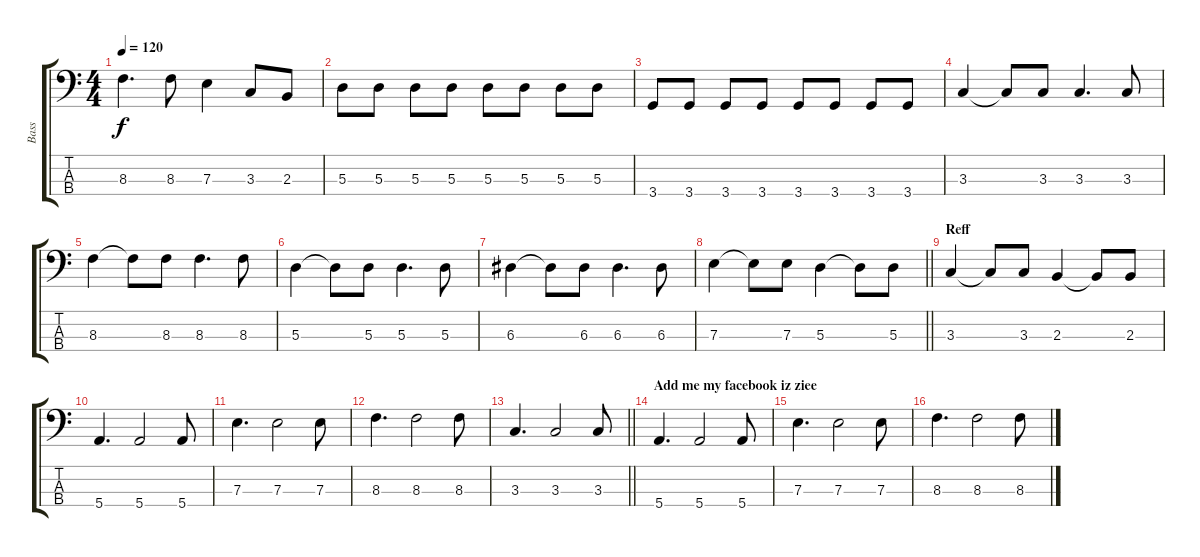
\track ("Bass" "Bass") {instrument electricbassfinger}
\staff {score tabs}
\tuning (G2 D2 A1 E1) {hide}
\ts (4 4)
\tempo 120
\clef f4
\ks c
8.3.4{d dy f} 8.3.8 7.3.4 3.3.8 2.3.8 |
5.3.8 5.3.8 5.3.8 5.3.8 5.3.8 5.3.8 5.3.8 5.3.8 |
3.4.8 3.4.8 3.4.8 3.4.8 3.4.8 3.4.8 3.4.8 3.4.8 |
3.3.4 3.3{t}.8 3.3.8 3.3.4{d} 3.3.8 |
8.3.4 8.3{t}.8 8.3.8 8.3.4{d} 8.3.8 |
5.3.4 5.3{t}.8 5.3.8 5.3.4{d} 5.3.8 |
6.3.4 6.3{t}.8 6.3.8 6.3.4{d} 6.3.8 |
\barLineRight lightlight
7.3.4 7.3{t}.8 7.3.8 5.3.4 5.3{t}.8 5.3.8 |
\section ("" "Reff")
3.3.4 3.3{t}.8 3.3.8 2.3.4 2.3{t}.8 2.3.8 |
5.4.4{d} 5.4.2 5.4.8 |
7.3.4{d} 7.3.2 7.3.8 |
8.3.4{d} 8.3.2 8.3.8 |
\barLineRight lightlight
3.3.4{d} 3.3.2 3.3.8 |
\section ("" "Add me my facebook iz ziee")
5.4.4{d} 5.4.2 5.4.8 |
7.3.4{d} 7.3.2 7.3.8 |
8.3.4{d} 8.3.2 8.3.8
